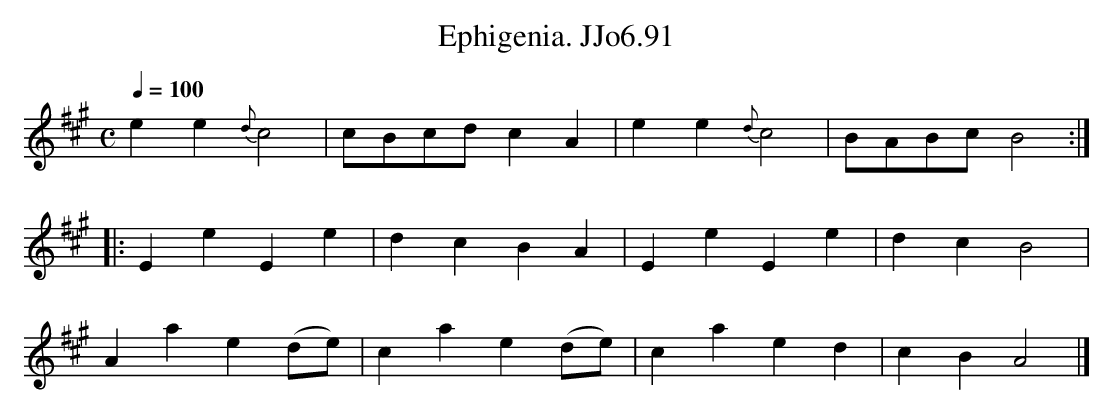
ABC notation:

X:1
T:Ephigenia. JJo6.91
M:C
L:1/8
Q:1/4=100
K:A
e2e2{d}c4|cBcd c2A2|e2e2{d}c4|BABcB4:|
|:E2e2E2e2|d2c2B2A2|E2e2E2e2|d2c2B4|
A2a2e2(de)|c2a2e2(de)|c2a2e2d2|c2B2A4|]
